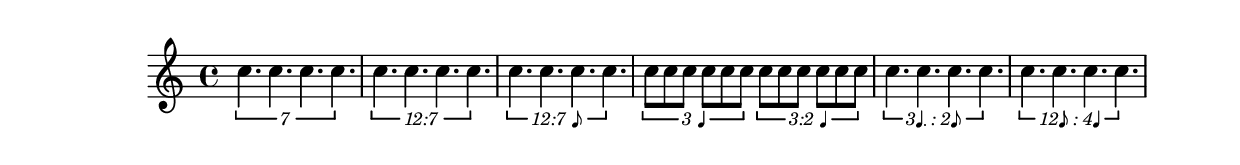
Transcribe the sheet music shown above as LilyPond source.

% Do not edit this file; it is automatically
% generated from Documentation/snippets/new
% This file is in the public domain.
%% Note: this file works from version 2.13.1
\version "2.13.18"

\header {
%% Translation of GIT committish: 2b0dc29608d6c3f5a03ead4877ae514c647adb74
  texidoces = "
LilyPond también proporciona funciones de formato para imprimir
números de grupo especial diferentes a la propia fracción, así
como para añadir una figura al número o a la fracción de la
agrupación.

"

  doctitlees = "Números de agrupación especial distintos a los predeterminados"


%% Translation of GIT committish: 0a868be38a775ecb1ef935b079000cebbc64de40
texidocde = "
LilyPond stellt auch Formatierungsfunktionen zur Verfügung, mit denen
N-tolennummern gesetzt werden können, die sich von dem eigentlichen Bruch
unterscheiden.  Auch ein Notenwert kann zu Nenner oder Zähler des Bruchs
hinzugefügt werden.
"
  doctitlede = "Nicht-standard-N-tolennummern"


%% Translation of GIT committish: 015b8e65e5e9a74cea1618b597402b5b74f89b89
  texidocfr = "
LilyPond sait aussi gérer des nolets dont le chiffrage imprimé ne
correspond pas exactement à la fraction de mesure à laquelle ils se
réfèrent, tout comme ceux auxquels une valeur de note vient en complément
au chiffre.
"
  doctitlefr = "Nolets au chiffrage inhabituel"

  lsrtags = "rhythms"

  texidoc = "
LilyPond also provides formatting functions to print tuplet numbers different
than the actual fraction, as well as to append a note value to the tuplet
number or tuplet fraction.
"
  doctitle = "Non-default tuplet numbers"
} % begin verbatim


\relative c'' {
  \once \override TupletNumber #'text =
    #(tuplet-number::non-default-tuplet-denominator-text 7)
  \times 2/3  { c4. c4. c4. c4. }
  \once \override TupletNumber #'text =
    #(tuplet-number::non-default-tuplet-fraction-text 12 7)
  \times 2/3  { c4. c4. c4. c4. }
  \once \override TupletNumber #'text =
    #(tuplet-number::append-note-wrapper
      (tuplet-number::non-default-tuplet-fraction-text 12 7) "8")
  \times 2/3  { c4. c4. c4. c4. }

  \once \override TupletNumber #'text =
    #(tuplet-number::append-note-wrapper
      tuplet-number::calc-denominator-text "4")
  \times 2/3  { c8 c8 c8 c8 c8 c8 }
  \once \override TupletNumber #'text =
    #(tuplet-number::append-note-wrapper
      tuplet-number::calc-fraction-text "4")
  \times 2/3  { c8 c8 c8 c8 c8 c8 }

  \once \override TupletNumber #'text =
    #(tuplet-number::fraction-with-notes "4." "8")
  \times 2/3  { c4. c4. c4. c4. }
  \once \override TupletNumber #'text =
    #(tuplet-number::non-default-fraction-with-notes 12 "8" 4 "4")
  \times 2/3  { c4. c4. c4. c4. }
}
